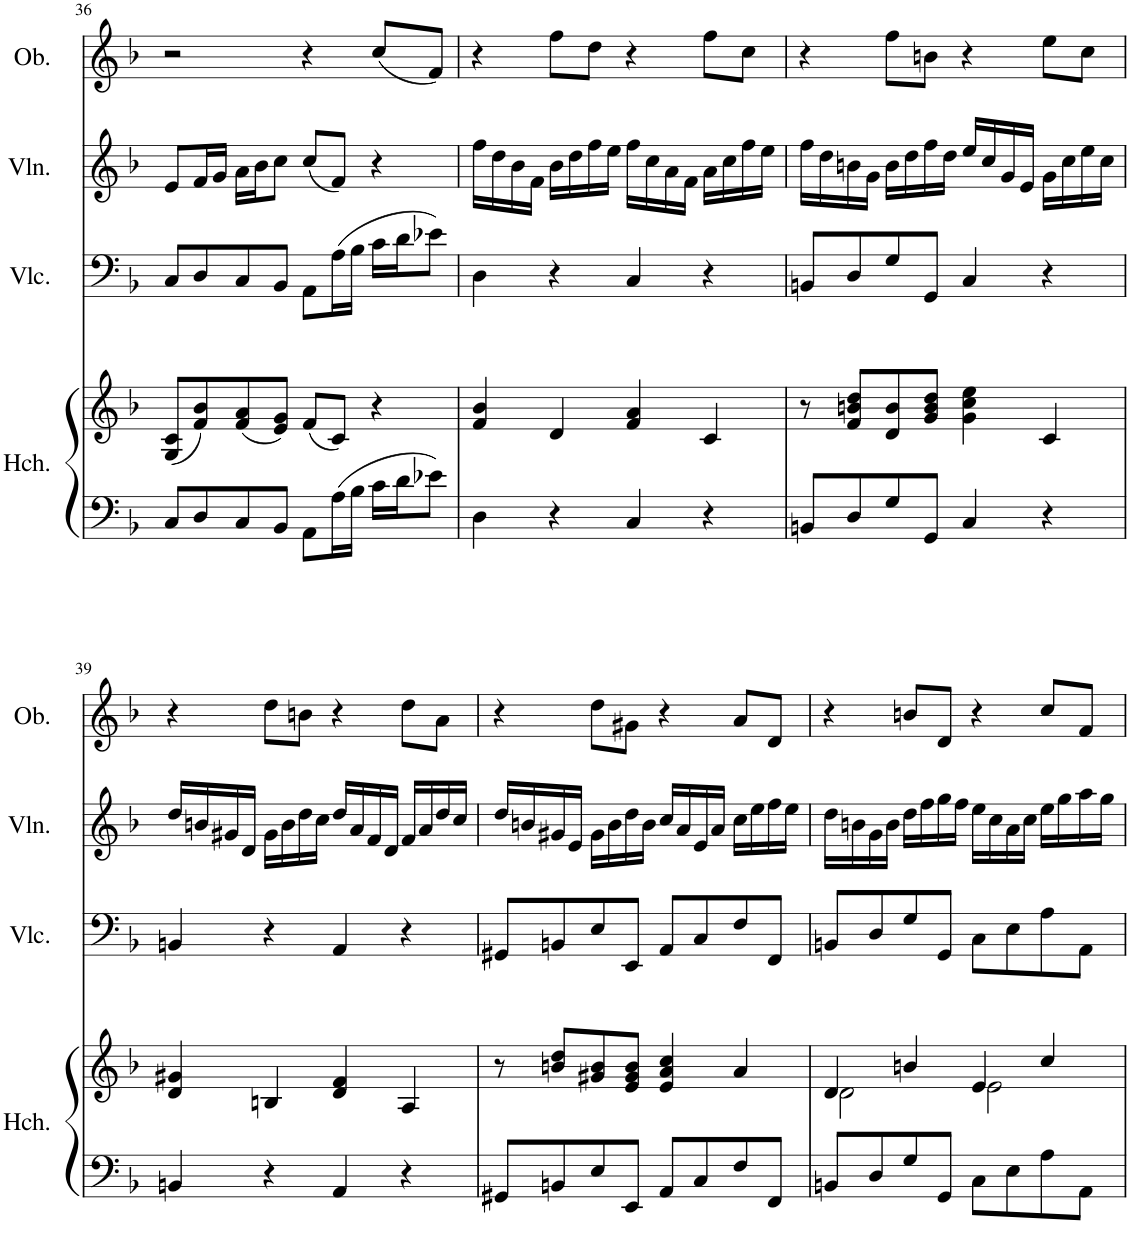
**kern	**kern	**kern	**kern	**kern
*part4	*part4	*part3	*part2	*part1
*staff5	*staff4	*staff3	*staff2	*staff1
*I"Harpsichord	*	*I"Violoncello	*I"Violin	*I"Oboe
*I'Hch.	*	*I'Vlc.	*I'Vln.	*I'Ob.
!!LO:PB:g=z
*clefF4	*clefG2	*clefF4	*clefG2	*clefG2
*k[b-]	*k[b-]	*k[b-]	*k[b-]	*k[b-]
*M4/4	*M4/4	*M4/4	*M4/4	*M4/4
*met(c)	*met(c)	*met(c)	*met(c)	*met(c)
=36	=36	=36	=36	=36
8C/L	(8G/ 8c/L	8C/L	8e/L	2r
8D/	8f/ 8b-/)	8D/	16f/L	.
.	.	.	16g/JJ	.
8C/	(8f/ 8a/	8C/	16a\LL	.
.	.	.	16b-\J	.
8BB-/J	8e/ 8g/J)	8BB-/J	8cc\J	.
8AA\L	(8f/L	8AA\L	(8cc/L	4r
16A\L	8c/J)	(16A\L	8f/J)	.
16B-\JJ	.	16B-\JJ	.	.
16c\LL	4r	16c\LL	4r	(8cc/L
16d\J	.	16d\J	.	.
8e-X\J	.	8e-X\J)	.	8f/J)
=37	=37	=37	=37	=37
4D\	4f/ 4b-/	4D\	16ff\LL	4r
.	.	.	16dd\	.
.	.	.	16b-\	.
.	.	.	16f\JJ	.
4r	4d/	4r	16b-\LL	8ff\L
.	.	.	16dd\	.
.	.	.	16ff\	8dd\J
.	.	.	16ee\JJ	.
4C/	4f/ 4a/	4C/	16ff\LL	4r
.	.	.	16cc\	.
.	.	.	16a\	.
.	.	.	16f\JJ	.
4r	4c/	4r	16a\LL	8ff\L
.	.	.	16cc\	.
.	.	.	16ff\	8cc\J
.	.	.	16ee\JJ	.
=38	=38	=38	=38	=38
8BBn/L	8r	8BBn/L	16ff\LL	4r
.	.	.	16dd\	.
8D/	8f/ 8bn/ 8dd/L	8D/	16bn\	.
.	.	.	16g\JJ	.
8G/	8d/ 8b/	8G/	16b\LL	8ff\L
.	.	.	16dd\	.
8GG/J	8g/ 8b/ 8dd/J	8GG/J	16ff\	8bn\J
.	.	.	16dd\JJ	.
4C/	4g\ 4cc\ 4ee\	4C/	16ee/LL	4r
.	.	.	16cc/	.
.	.	.	16g/	.
.	.	.	16e/JJ	.
4r	4c/	4r	16g\LL	8ee\L
.	.	.	16cc\	.
.	.	.	16ee\	8cc\J
.	.	.	16cc\JJ	.
!!LO:LB:g=z
=39	=39	=39	=39	=39
4BBn/	4d/ 4g#X/	4BBn/	16dd/LL	4r
.	.	.	16bn/	.
.	.	.	16g#X/	.
.	.	.	16d/JJ	.
4r	4Bn/	4r	16g#\LL	8dd\L
.	.	.	16b\	.
.	.	.	16dd\	8bn\J
.	.	.	16cc\JJ	.
4AA/	4d/ 4f/	4AA/	16dd/LL	4r
.	.	.	16a/	.
.	.	.	16f/	.
.	.	.	16d/JJ	.
4r	4A/	4r	16f/LL	8dd\L
.	.	.	16a/	.
.	.	.	16dd/	8a\J
.	.	.	16cc/JJ	.
=40	=40	=40	=40	=40
8GG#X/L	8r	8GG#X/L	16dd/LL	4r
.	.	.	16bn/	.
8BBn/	8bn/ 8dd/L	8BBn/	16g#X/	.
.	.	.	16e/JJ	.
8E/	8g#X/ 8b/	8E/	16g#\LL	8dd\L
.	.	.	16b\	.
8EE/J	8e/ 8g#/ 8b/J	8EE/J	16dd\	8g#X\J
.	.	.	16b\JJ	.
8AA/L	4e/ 4a/ 4cc/	8AA/L	16cc/LL	4r
.	.	.	16a/	.
8C/	.	8C/	16e/	.
.	.	.	16a/JJ	.
8F/	4a/	8F/	16cc\LL	8a/L
.	.	.	16ee\	.
8FF/J	.	8FF/J	16ff\	8d/J
.	.	.	16ee\JJ	.
=41	=41	=41	=41	=41
*	*^	*	*	*
8BBn/L	4d/	2d\	8BBn/L	16dd\LL	4r
.	.	.	.	16bn\	.
8D/	.	.	8D/	16g\	.
.	.	.	.	16b\JJ	.
8G/	4bn/	.	8G/	16dd\LL	8bn/L
.	.	.	.	16ff\	.
8GG/J	.	.	8GG/J	16gg\	8d/J
.	.	.	.	16ff\JJ	.
8C\L	4e/	2e\	8C\L	16ee\LL	4r
.	.	.	.	16cc\	.
8E\	.	.	8E\	16a\	.
.	.	.	.	16cc\JJ	.
8A\	4cc/	.	8A\	16ee\LL	8cc/L
.	.	.	.	16gg\	.
8AA\J	.	.	8AA\J	16aa\	8f/J
.	.	.	.	16gg\JJ	.
*	*v	*v	*	*	*
=	=	=	=	=
*-	*-	*-	*-	*-
